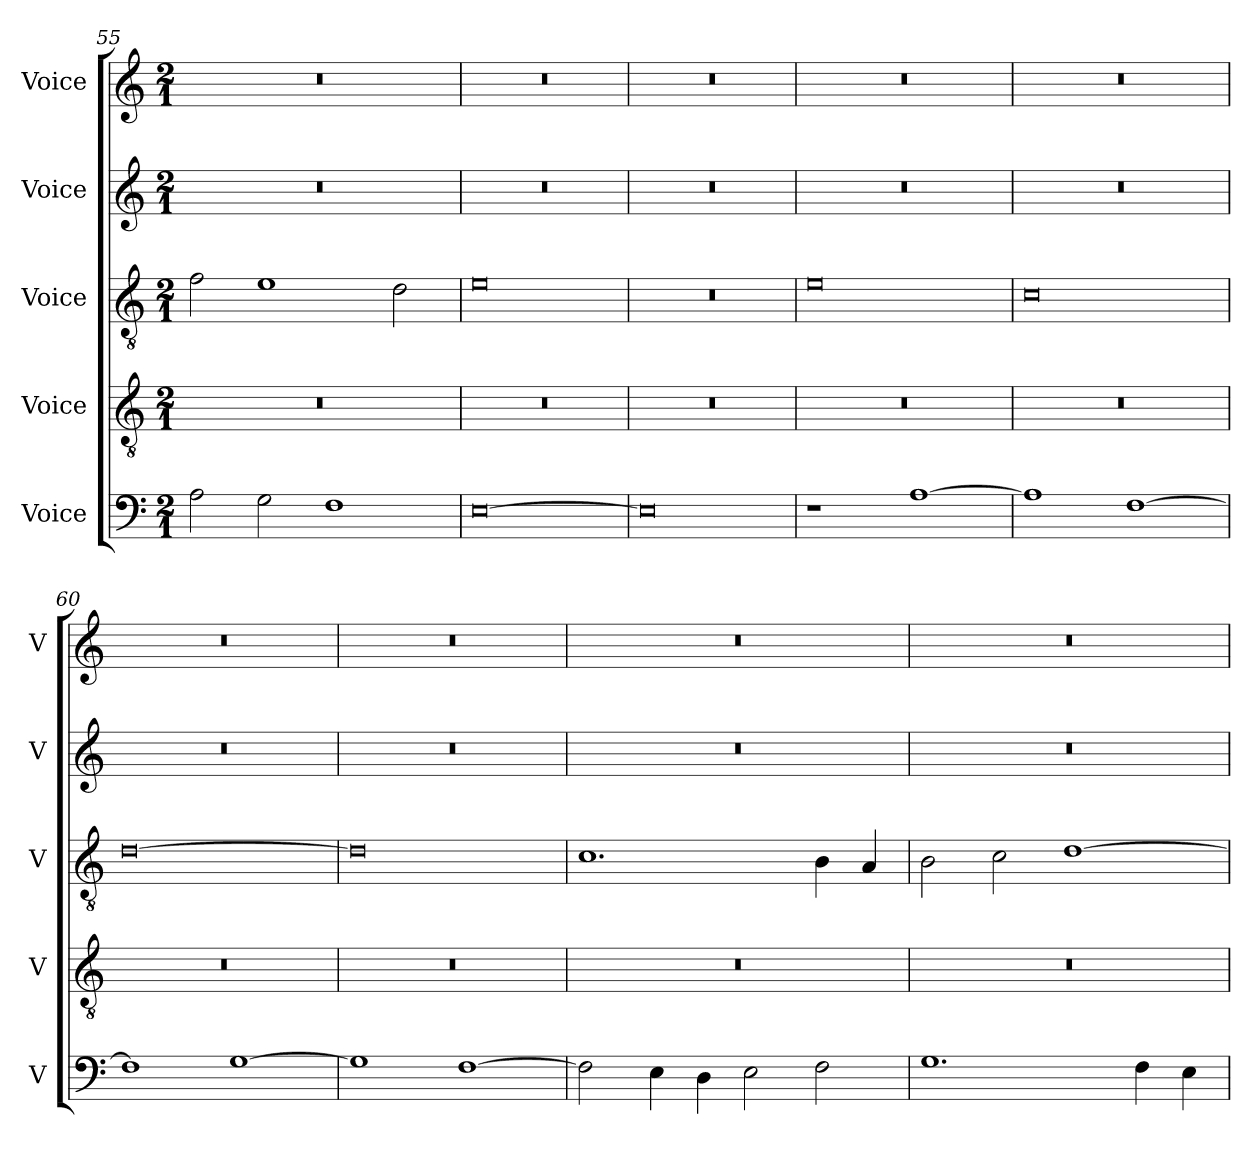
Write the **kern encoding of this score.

**kern	**kern	**kern	**kern	**kern
*part5	*part4	*part3	*part2	*part1
*staff5	*staff4	*staff3	*staff2	*staff1
*I"Voice	*I"Voice	*I"Voice	*I"Voice	*I"Voice
*I'V	*I'V	*I'V	*I'V	*I'V
*clefF4	*clefGv2	*clefGv2	*clefG2	*clefG2
*k[]	*k[]	*k[]	*k[]	*k[]
*M2/1	*M2/1	*M2/1	*M2/1	*M2/1
=55	=55	=55	=55	=55
2A\	0r	2f\	0r	0r
2G\	.	1e	.	.
1F	.	.	.	.
.	.	2d\	.	.
!!LO:LB:g=z
=56	=56	=56	=56	=56
[0E	0r	0e	0r	0r
=57	=57	=57	=57	=57
0E]	0r	0r	0r	0r
=58	=58	=58	=58	=58
1r	0r	0e	0r	0r
[1A	.	.	.	.
=59	=59	=59	=59	=59
1A]	0r	0c	0r	0r
[1F	.	.	.	.
=60	=60	=60	=60	=60
1F]	0r	[0d	0r	0r
[1G	.	.	.	.
!!LO:LB:g=z
=61	=61	=61	=61	=61
1G]	0r	0d]	0r	0r
[1F	.	.	.	.
=62	=62	=62	=62	=62
2F\]	0r	1.c	0r	0r
4E\	.	.	.	.
4D\	.	.	.	.
2E\	.	.	.	.
2F\	.	4B\	.	.
.	.	4A/	.	.
=63	=63	=63	=63	=63
1.G	0r	2B\	0r	0r
.	.	2c\	.	.
.	.	[1d	.	.
4F\	.	.	.	.
4E\	.	.	.	.
=	=	=	=	=
*-	*-	*-	*-	*-
